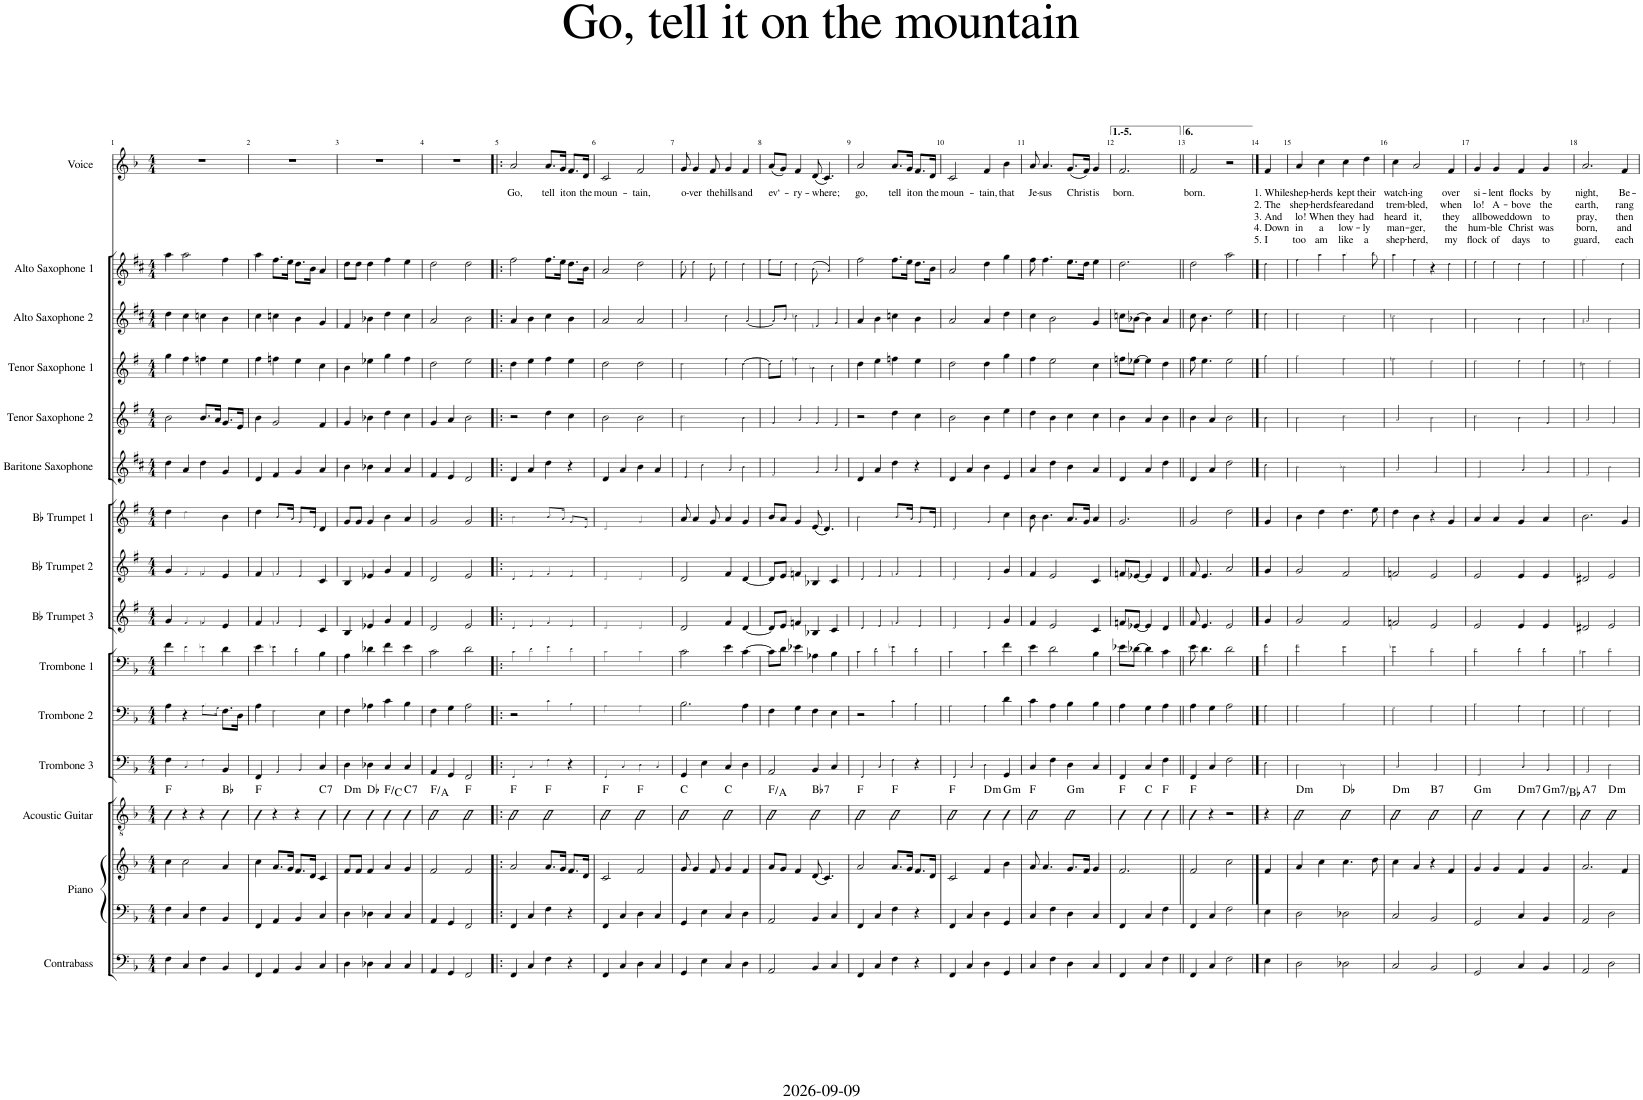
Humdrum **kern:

**kern	**kern	**kern	**kern	**harte	**kern	**kern	**kern	**kern	**kern	**kern	**kern	**kern	**kern	**kern	**kern	**kern	**text	**text	**text	**text	**text
*part15	*part14	*part14	*part13	*part13	*part12	*part11	*part10	*part9	*part8	*part7	*part6	*part5	*part4	*part3	*part2	*part1	*part1	*part1	*part1	*part1	*part1
*staff16	*staff15	*staff14	*staff13	*	*staff12	*staff11	*staff10	*staff9	*staff8	*staff7	*staff6	*staff5	*staff4	*staff3	*staff2	*staff1	*staff1	*staff1	*staff1	*staff1	*staff1
*I"Contrabass	*I"Piano	*	*I"Acoustic Guitar	*	*I"Trombone 3	*I"Trombone 2	*I"Trombone 1	*I"Bb Trumpet 3	*I"Bb Trumpet 2	*I"Bb Trumpet 1	*I"Baritone Saxophone	*I"Tenor Saxophone 2	*I"Tenor Saxophone 1	*I"Alto Saxophone 2	*I"Alto Saxophone 1	*I"Voice	*	*	*	*	*
*I'Cb.	*I'Pno.	*	*I'Guit.	*	*I'Tbn. 3	*I'Tbn. 2	*I'Tbn. 1	*I'Bb Tpt. 3	*I'Bb Tpt. 2	*I'Bb Tpt. 1	*I'Bar. Sax.	*I'T. Sax. 2	*I'T. Sax. 1	*I'A. Sax. 2	*I'A. Sax. 1	*I'Vo.	*	*	*	*	*
*clefF4	*clefF4	*clefG2	*clefGv2	*	*clefF4	*clefF4	*clefF4	*clefG2	*clefG2	*clefG2	*clefG2	*clefG2	*clefG2	*clefG2	*clefG2	*clefG2	*	*	*	*	*
*Trd7c12	*	*	*	*	*	*	*	*Trd1c2	*Trd1c2	*Trd1c2	*Trd12c21	*Trd8c14	*Trd8c14	*Trd5c9	*Trd5c9	*	*	*	*	*	*
*k[b-]	*k[b-]	*k[b-]	*k[b-]	*	*k[b-]	*k[b-]	*k[b-]	*k[f#]	*k[f#]	*k[f#]	*k[f#c#]	*k[f#]	*k[f#]	*k[f#c#]	*k[f#c#]	*k[b-]	*	*	*	*	*
*M4/4	*M4/4	*M4/4	*M4/4	*	*M4/4	*M4/4	*M4/4	*M4/4	*M4/4	*M4/4	*M4/4	*M4/4	*M4/4	*M4/4	*M4/4	*M4/4	*	*	*	*	*
=1	=1	=1	=1	=1	=1	=1	=1	=1	=1	=1	=1	=1	=1	=1	=1	=1	=1	=1	=1	=1	=1
4F\	4F\	4cc\	4B-\	F:maj	4F\	4A\	4f\	4g/	4g/	4dd\	4dd\	2b\	4gg\	4dd\	4aa\	1r	.	.	.	.	.
4C/	4C/	2cc\	4r	.	4C!/	4r	4e!\	4f#/	4f#/	2dd\	4a/	.	4ff#\	4cc#\	2aa\	.	.	.	.	.	.
4F\	4F\	.	4r	.	4F!\	8.A!\L	4e-X!\	4fn/	4fn/	.	4dd\	8.b/L	4ffn\	4ccn\	.	.	.	.	.	.	.
.	.	.	.	.	.	16G!\Jk	.	.	.	.	.	16a/Jk	.	.	.	.	.	.	.	.	.
4BB-/	4BB-/	4a/	4B-\	Bb:maj	4BB-/	8.F\L	4d\	4e/	4e/	4b\	4g/	8.g/L	4ee\	4b\	4ff#\	.	.	.	.	.	.
.	.	.	.	.	.	16D\Jk	.	.	.	.	.	16e/Jk	.	.	.	.	.	.	.	.	.
=2	=2	=2	=2	=2	=2	=2	=2	=2	=2	=2	=2	=2	=2	=2	=2	=2	=2	=2	=2	=2	=2
4FF/	4FF/	4cc\	4B-\	F:maj	4FF/	4A\	4e\	4f#/	4f#/	4dd\	4d/	4b\	4ff#\	4cc#\	4aa\	1r	.	.	.	.	.
4AA/	4AA/	8.a/L	4r	.	4AA/	2F\	4e-X\	4fn/	4fn/	8.b/L	4f#/	2g/	4ffn\	4ccn\	8.ff#\L	.	.	.	.	.	.
.	.	16g/Jk	.	.	.	.	.	.	.	16a/Jk	.	.	.	.	16ee\Jk	.	.	.	.	.	.
4BB-/	4BB-/	8.f/L	4r	.	4BB-/	.	4d\	4e/	4e/	8.g/L	4g/	.	4ee\	4b\	8.dd\L	.	.	.	.	.	.
.	.	16d/Jk	.	.	.	.	.	.	.	16e/Jk	.	.	.	.	16b\Jk	.	.	.	.	.	.
!	!	!	!	!LO:H:kt=7	!	!	!	!	!	!	!	!	!	!	!	!	!	!	!	!	!
4C/	4C/	4c/	4B-\	C:7	4C/	4E\	4B-\	4c/	4c/	4d/	4a/	4f#/	4cc\	4g/	4a/	.	.	.	.	.	.
=3	=3	=3	=3	=3	=3	=3	=3	=3	=3	=3	=3	=3	=3	=3	=3	=3	=3	=3	=3	=3	=3
!	!	!	!	!LO:H:kt=m	!	!	!	!	!	!	!	!	!	!	!	!	!	!	!	!	!
4D\	4D\	8f/L	4B-\	D:min	4D\	4F\	4A\	4B/	4B/	8g/L	4b\	4g/	4b\	4f#/	8dd\L	1r	.	.	.	.	.
.	.	8f/J	.	.	.	.	.	.	.	8g/J	.	.	.	.	8dd\J	.	.	.	.	.	.
4D-X\	4D-X\	4f/	4B-\	Db:maj	4D-X\	4A-X\	4d-X\	4e-X/	4e-X/	4g/	4b-X\	4b-X\	4ee-X\	4b-X\	4dd\	.	.	.	.	.	.
4C/	4C/	4a/	4B-\	F:maj/5	4C/	4c\	4f\	4g/	4g/	4b\	4a/	4dd\	4gg\	4dd\	4ff#\	.	.	.	.	.	.
!	!	!	!	!LO:H:kt=7	!	!	!	!	!	!	!	!	!	!	!	!	!	!	!	!	!
4C/	4C/	4g/	4B-\	C:7	4C/	4B-\	4e\	4f#/	4f#/	4a/	4a/	4cc\	4ff#\	4cc#\	4ee\	.	.	.	.	.	.
=4	=4	=4	=4	=4	=4	=4	=4	=4	=4	=4	=4	=4	=4	=4	=4	=4	=4	=4	=4	=4	=4
4AA/	4AA/	2f/	2B-\	F:maj/3	4AA/	4F\	2c\	2d/	2d/	2g/	4f#/	4g/	2dd\	2a/	2dd\	1r	.	.	.	.	.
4GG/	4GG/	.	.	.	4GG/	4G\	.	.	.	.	4e/	4a/	.	.	.	.	.	.	.	.	.
2FF/	2FF/	2f/	2B-\	F:maj	2FF/	2A\	2d\	2e/	2e/	2g/	2d/	2b\	2ee\	2b\	2dd\	.	.	.	.	.	.
=5!|:	=5!|:	=5!|:	=5!|:	=5!|:	=5!|:	=5!|:	=5!|:	=5!|:	=5!|:	=5!|:	=5!|:	=5!|:	=5!|:	=5!|:	=5!|:	=5!|:	=5!|:	=5!|:	=5!|:	=5!|:	=5!|:
!	!	!	!	!	!	!	!	!	!	!	!	!	!	!	!	!	!LO:LY:b	!	!	!	!
4FF/	4FF/	2a/	2B-\	F:maj	4FF/	2r	4c\	4d/	4d/	2b\	4d/	2r	4dd\	4a/	2ff#\	2a/	Go,	.	.	.	.
4C/	4C/	.	.	.	4C/	.	4d\	4e/	4e/	.	4a/	.	4ee\	4b\	.	.	.	.	.	.	.
!	!	!	!	!	!	!	!	!	!	!	!	!	!	!	!	!	!LO:LY:b	!	!	!	!
4F\	4F\	8.a/L	2B-\	F:maj	4F\	4c\	4e\	4f#/	4f#/	8.b/L	4dd\	4dd\	4ff#\	4cc#\	8.ff#\L	8.a/L	tell	.	.	.	.
!	!	!	!	!	!	!	!	!	!	!	!	!	!	!	!	!	!LO:LY:b	!	!	!	!
.	.	16g/Jk	.	.	.	.	.	.	.	16a/Jk	.	.	.	.	16ee\Jk	16g/Jk	it	.	.	.	.
!	!	!	!	!	!	!	!	!	!	!	!	!	!	!	!	!	!LO:LY:b	!	!	!	!
4r	4r	8.f/L	.	.	4r	4B-\	4d\	4e/	4e/	8.g/L	4r	4cc\	4ee\	4b\	8.dd\L	8.f/L	on	.	.	.	.
!	!	!	!	!	!	!	!	!	!	!	!	!	!	!	!	!	!LO:LY:b	!	!	!	!
.	.	16d/Jk	.	.	.	.	.	.	.	16e/Jk	.	.	.	.	16b\Jk	16d/Jk	the	.	.	.	.
=6	=6	=6	=6	=6	=6	=6	=6	=6	=6	=6	=6	=6	=6	=6	=6	=6	=6	=6	=6	=6	=6
!	!	!	!	!	!	!	!	!	!	!	!	!	!	!	!	!	!LO:LY:b	!	!	!	!
4FF/	4FF/	2c/	2B-\	F:maj	4FF/	2A\	2c\	2d/	2d/	2d/	4d/	2b\	2dd\	2a/	2a/	2c/	moun-	.	.	.	.
4C/	4C/	.	.	.	4C/	.	.	.	.	.	4a/	.	.	.	.	.	.	.	.	.	.
!	!	!	!	!	!	!	!	!	!	!	!	!	!	!	!	!	!LO:LY:b	!	!	!	!
4D\	4D\	2f/	2B-\	F:maj	4D\	2A\	2c\	2d/	2d/	2g/	4b\	2b\	2dd\	2a/	2dd\	2f/	-tain,	.	.	.	.
4C/	4C/	.	.	.	4C/	.	.	.	.	.	4a/	.	.	.	.	.	.	.	.	.	.
=7	=7	=7	=7	=7	=7	=7	=7	=7	=7	=7	=7	=7	=7	=7	=7	=7	=7	=7	=7	=7	=7
!	!	!	!	!	!	!	!	!	!	!	!	!	!	!	!	!	!LO:LY:b	!	!	!	!
4GG/	4GG/	8g/	2B-\	C:maj	4GG/	2.B-\	2c\	2d/	2d/	8a/	4e/	2.cc\	2dd\	2a/	8ee\	8g/	o-	.	.	.	.
!	!	!	!	!	!	!	!	!	!	!	!	!	!	!	!	!	!LO:LY:b	!	!	!	!
.	.	4g/	.	.	.	.	.	.	.	4a/	.	.	.	.	4ee\	4g/	-ver	.	.	.	.
4E\	4E\	.	.	.	4E\	.	.	.	.	.	4cc#\	.	.	.	.	.	.	.	.	.	.
!	!	!	!	!	!	!	!	!	!	!	!	!	!	!	!	!	!LO:LY:b	!	!	!	!
.	.	8f/	.	.	.	.	.	.	.	8g/	.	.	.	.	8dd\	8f/	the	.	.	.	.
!	!	!	!	!	!	!	!	!	!	!	!	!	!	!	!	!	!LO:LY:b	!	!	!	!
4C/	4C/	4g/	2B-\	C:maj	4C/	.	4e\	4f#/	4f#/	4a/	4a/	.	4ff#\	4cc#\	4ee\	4g/	hills	.	.	.	.
!	!	!	!	!	!	!	!	!	!	!	!	!	!	!	!	!	!LO:LY:b	!	!	!	!
4D\	4D\	4f/	.	.	4D\	4A\	[4c\	[4d/	[4d/	4g/	4b\	4b\	4dd\	4a/	4dd\	4f/	and	.	.	.	.
=8	=8	=8	=8	=8	=8	=8	=8	=8	=8	=8	=8	=8	=8	=8	=8	=8	=8	=8	=8	=8	=8
!	!	!	!	!	!	!	!	!	!	!	!	!	!	!	!	!	!LO:LY:b	!	!	!	!
2AA/	2AA/	8a/L	2B-\	F:maj/3	2AA/	4F\	8c\L]	8d/L]	8d/L]	8b/L	2f#/	4g/	8dd\L	8a/L	8ff#\L	(8a/L	ev‘-	.	.	.	.
.	.	8g/J	.	.	.	.	8d\J	8e/J	8e/J	8a/J	.	.	8ee\J	8b/J	8ee\J	8g/J)	.	.	.	.	.
!	!	!	!	!	!	!	!	!	!	!	!	!	!	!	!	!	!LO:LY:b	!	!	!	!
.	.	4f/	.	.	.	4G\	4e-X\	4fn/	4fn/	4g/	.	4a/	4ffn\	4ccn\	4dd\	4f/	-ry-	.	.	.	.
!	!	!	!	!LO:H:kt=7	!	!	!	!	!	!	!	!	!	!	!	!	!LO:LY:b	!	!	!	!
4BB-/	4BB-/	(8d/	2B-\	Bb:7	4BB-/	4F\	4A-X\	4B-X/	4B-X/	(8e/	4g/	4g/	4b-X\	4fn/	(8b\	(8d/	-where;	.	.	.	.
.	.	4.c/)	.	.	.	.	.	.	.	4.d/)	.	.	.	.	4.a/)	4.c/)	.	.	.	.	.
4C/	4C/	.	.	.	4C/	4E\	4B-\	4c/	4c/	.	4a/	4f#/	4cc\	4g/	.	.	.	.	.	.	.
=9	=9	=9	=9	=9	=9	=9	=9	=9	=9	=9	=9	=9	=9	=9	=9	=9	=9	=9	=9	=9	=9
!	!	!	!	!	!	!	!	!	!	!	!	!	!	!	!	!	!LO:LY:b	!	!	!	!
4FF/	4FF/	2a/	2B-\	F:maj	4FF/	2r	4c\	4d/	4d/	2b\	4d/	2r	4dd\	4a/	2ff#\	2a/	go,	.	.	.	.
4C/	4C/	.	.	.	4C/	.	4d\	4e/	4e/	.	4a/	.	4ee\	4b\	.	.	.	.	.	.	.
!	!	!	!	!	!	!	!	!	!	!	!	!	!	!	!	!	!LO:LY:b	!	!	!	!
4F\	4F\	8.a/L	2B-\	F:maj	4F\	4c\	4e-X\	4fn/	4fn/	8.b/L	4dd\	4dd\	4ffn\	4ccn\	8.ff#\L	8.a/L	tell	.	.	.	.
!	!	!	!	!	!	!	!	!	!	!	!	!	!	!	!	!	!LO:LY:b	!	!	!	!
.	.	16g/Jk	.	.	.	.	.	.	.	16a/Jk	.	.	.	.	16ee\Jk	16g/Jk	it	.	.	.	.
!	!	!	!	!	!	!	!	!	!	!	!	!	!	!	!	!	!LO:LY:b	!	!	!	!
4r	4r	8.f/L	.	.	4r	4B-\	4d\	4e/	4e/	8.g/L	4r	4cc\	4ee\	4b\	8.dd\L	8.f/L	on	.	.	.	.
!	!	!	!	!	!	!	!	!	!	!	!	!	!	!	!	!	!LO:LY:b	!	!	!	!
.	.	16d/Jk	.	.	.	.	.	.	.	16e/Jk	.	.	.	.	16b\Jk	16d/Jk	the	.	.	.	.
=10	=10	=10	=10	=10	=10	=10	=10	=10	=10	=10	=10	=10	=10	=10	=10	=10	=10	=10	=10	=10	=10
!	!	!	!	!	!	!	!	!	!	!	!	!	!	!	!	!	!LO:LY:b	!	!	!	!
4FF/	4FF/	2c/	2B-\	F:maj	4FF/	2A\	2c\	2d/	2d/	2d/	4d/	2b\	2dd\	2a/	2a/	2c/	moun-	.	.	.	.
4C/	4C/	.	.	.	4C/	.	.	.	.	.	4a/	.	.	.	.	.	.	.	.	.	.
!	!	!	!	!LO:H:kt=m	!	!	!	!	!	!	!	!	!	!	!	!	!LO:LY:b	!	!	!	!
4D\	4D\	4f/	4B-\	D:min	4D\	4A\	4c\	4d/	4d/	4g/	4b\	4b\	4dd\	4a/	4dd\	4f/	-tain,	.	.	.	.
!	!	!	!	!LO:H:kt=m	!	!	!	!	!	!	!	!	!	!	!	!	!LO:LY:b	!	!	!	!
4GG/	4GG/	4b-\	4B-\	G:min	4GG/	4d\	4f\	4g/	4g/	4cc\	4e/	4ee\	4gg\	4dd\	4gg\	4b-\	that	.	.	.	.
=11	=11	=11	=11	=11	=11	=11	=11	=11	=11	=11	=11	=11	=11	=11	=11	=11	=11	=11	=11	=11	=11
!	!	!	!	!	!	!	!	!	!	!	!	!	!	!	!	!	!LO:LY:b	!	!	!	!
4C/	4C/	8a/	2B-\	F:maj	4C/	4c\	4e\	4f#/	4f#/	8b\	4a/	4dd\	4ff#\	4cc#\	8ff#\	8a/	Je-	.	.	.	.
!	!	!	!	!	!	!	!	!	!	!	!	!	!	!	!	!	!LO:LY:b	!	!	!	!
.	.	4.a/	.	.	.	.	.	.	.	4.b\	.	.	.	.	4.ff#\	4.a/	-sus	.	.	.	.
4F\	4F\	.	.	.	4F\	4A\	2d\	2e/	2e/	.	4dd\	4b\	2ee\	2b\	.	.	.	.	.	.	.
!	!	!	!	!LO:H:kt=m	!	!	!	!	!	!	!	!	!	!	!	!	!LO:LY:b	!	!	!	!
4D\	4D\	8.g/L	2B-\	G:min	4D\	4B-\	.	.	.	8.a/L	4b\	4cc\	.	.	8.ee\L	(8.g/L	Christ	.	.	.	.
.	.	16f/Jk	.	.	.	.	.	.	.	16g/Jk	.	.	.	.	16dd\Jk	16f/Jk)	.	.	.	.	.
!	!	!	!	!	!	!	!	!	!	!	!	!	!	!	!	!	!LO:LY:b	!	!	!	!
4C/	4C/	4g/	.	.	4C/	4B-\	4B-\	4c/	4c/	4a/	4a/	4cc\	4cc\	4g/	4ee\	4g/	is	.	.	.	.
=12	=12	=12	=12	=12	=12	=12	=12	=12	=12	=12	=12	=12	=12	=12	=12	=12	=12	=12	=12	=12	=12
!	!	!	!	!	!	!	!	!	!	!	!	!	!	!	!	!	!LO:LY:b	!	!	!	!
4FF/	4FF/	2.f/	4B-\	F:maj	4FF/	4A\	8e-X\L	8fn/L	8fn/L	2.g/	4d/	4b\	8ffn\L	8ccn\L	2.dd\	2.f/	born.	.	.	.	.
.	.	.	.	.	.	.	[8d-X\J	[8e-X/J	[8e-X/J	.	.	.	[8ee-X\J	[8b-X\J	.	.	.	.	.	.	.
4C/	4C/	.	4B-\	C:maj	4C/	4G\	4d-\]	4e-/]	4e-/]	.	4a/	4a/	4ee-\]	4b-\]	.	.	.	.	.	.	.
4F\	4F\	.	4B-\	F:maj	4F\	4A\	4c\	4d/	4d/	.	4dd\	4b\	4dd\	4a/	.	.	.	.	.	.	.
=13||	=13||	=13||	=13||	=13||	=13||	=13||	=13||	=13||	=13||	=13||	=13||	=13||	=13||	=13||	=13||	=13||	=13||	=13||	=13||	=13||	=13||
!	!	!	!	!	!	!	!	!	!	!	!	!	!	!	!	!	!LO:LY:b	!	!	!	!
4FF/	4FF/	2f/	4B-\	F:maj	4FF/	4A\	8e\	8f#/	8f#/	2g/	4d/	4b\	8ff#\	8cc#\	2dd\	2f/	born.	.	.	.	.
.	.	.	.	.	.	.	4.d\	4.e/	4.e/	.	.	.	4.ee\	4.b\	.	.	.	.	.	.	.
4C/	4C/	.	4r	.	4C/	4G\	.	.	.	.	4a/	4a/	.	.	.	.	.	.	.	.	.
2F\	2F\	2cc\	2r	.	2F\	2A\	2d\	2e/	2a/	2dd\	2dd\	2b\	2ee\	2ee\	2aa\	2r	.	.	.	.	.
==14	==14	==14	==14	==14	==14	==14	==14	==14	==14	==14	==14	==14	==14	==14	==14	==14	==14	==14	==14	==14	==14
!	!	!	!	!	!	!	!	!	!	!	!	!	!	!	!	!	!LO:LY:b	!LO:LY:b	!LO:LY:b	!LO:LY:b	!LO:LY:b
4E\	4E\	4f/	4r	.	4E\	4A\	4f\	4g/	4g/	4g/	4cc#\	4b\	4gg\	4dd\	4dd\	4f/	1. While	2. The	3. And	4. Down	5. I
=15	=15	=15	=15	=15	=15	=15	=15	=15	=15	=15	=15	=15	=15	=15	=15	=15	=15	=15	=15	=15	=15
!	!	!	!	!LO:H:kt=m	!	!	!	!	!	!	!	!	!	!	!	!	!LO:LY:b	!LO:LY:b	!LO:LY:b	!LO:LY:b	!LO:LY:b
2D\	2D\	4a/	2B-\	D:min	2D\	2A\	2f\	2g/	2g/	4b\	2b\	2b\	2gg\	2dd\	4ff#\	4a/	shep-	shep-	lo!	in	too
!	!	!	!	!	!	!	!	!	!	!	!	!	!	!	!	!	!LO:LY:b	!LO:LY:b	!LO:LY:b	!LO:LY:b	!LO:LY:b
.	.	4cc\	.	.	.	.	.	.	.	4dd\	.	.	.	.	4aa\	4cc\	-herds	-herds	When	a	am
!	!	!	!	!	!	!	!	!	!	!	!	!	!	!	!	!	!LO:LY:b	!LO:LY:b	!LO:LY:b	!LO:LY:b	!LO:LY:b
2D-X\	2D-X\	4.cc\	2B-\	Db:maj	2D-X\	2B-\	2e\	2f#/	2f#/	4.dd\	2b-X\	2cc\	2ff#\	2cc#\	4.aa\	4cc\	kept	feared	they	low-	like
!	!	!	!	!	!	!	!	!	!	!	!	!	!	!	!	!	!LO:LY:b	!LO:LY:b	!LO:LY:b	!LO:LY:b	!LO:LY:b
.	.	.	.	.	.	.	.	.	.	.	.	.	.	.	.	4dd\	their	and	had	-ly	a
.	.	8dd\	.	.	.	.	.	.	.	8ee\	.	.	.	.	8bb\	.	.	.	.	.	.
=16	=16	=16	=16	=16	=16	=16	=16	=16	=16	=16	=16	=16	=16	=16	=16	=16	=16	=16	=16	=16	=16
!	!	!	!	!LO:H:kt=m	!	!	!	!	!	!	!	!	!	!	!	!	!LO:LY:b	!LO:LY:b	!LO:LY:b	!LO:LY:b	!LO:LY:b
2C/	2C/	4cc\	2B-\	D:min	2C/	2G\	2e-X\	2fn/	2fn/	4dd\	2a/	2a/	2ffn\	2ccn\	4aa\	4cc\	watch-	trem-	heard	man-	shep-
!	!	!	!	!	!	!	!	!	!	!	!	!	!	!	!	!	!LO:LY:b	!LO:LY:b	!LO:LY:b	!LO:LY:b	!LO:LY:b
.	.	4a/	.	.	.	.	.	.	.	4b\	.	.	.	.	4ff#\	2a/	-ing	-bled,	it,	-ger,	-herd,
!	!	!	!	!LO:H:kt=7	!	!	!	!	!	!	!	!	!	!	!	!	!	!	!	!	!
2BB-/	2BB-/	4r	2B-\	B:7	2BB-/	2A\	2d\	2e/	2e/	4r	2g/	2b\	2ee\	2b\	4r	.	.	.	.	.	.
!	!	!	!	!	!	!	!	!	!	!	!	!	!	!	!	!	!LO:LY:b	!LO:LY:b	!LO:LY:b	!LO:LY:b	!LO:LY:b
.	.	4f/	.	.	.	.	.	.	.	4g/	.	.	.	.	4dd\	4f/	over	when	they	the	my
=17	=17	=17	=17	=17	=17	=17	=17	=17	=17	=17	=17	=17	=17	=17	=17	=17	=17	=17	=17	=17	=17
!	!	!	!	!LO:H:kt=m	!	!	!	!	!	!	!	!	!	!	!	!	!LO:LY:b	!LO:LY:b	!LO:LY:b	!LO:LY:b	!LO:LY:b
2GG/	2GG/	4g/	2B-\	G:min	2GG/	2B-\	2d\	2e/	2e/	4a/	2e/	2cc\	2ee\	2b\	4ee\	4g/	si-	lo!	all	hum-	flock
!	!	!	!	!	!	!	!	!	!	!	!	!	!	!	!	!	!LO:LY:b	!LO:LY:b	!LO:LY:b	!LO:LY:b	!LO:LY:b
.	.	4g/	.	.	.	.	.	.	.	4a/	.	.	.	.	4ee\	4g/	-lent	A-	bowed	-ble	of
!	!	!	!	!LO:H:kt=m7	!	!	!	!	!	!	!	!	!	!	!	!	!LO:LY:b	!LO:LY:b	!LO:LY:b	!LO:LY:b	!LO:LY:b
4C/	4C/	4f/	4B-\	D:min7	4C/	4A\	4d\	4e/	4e/	4g/	4a/	4b\	4ee\	4b\	4dd\	4f/	flocks	-bove	down	Christ	days
!	!	!	!	!LO:H:kt=m7	!	!	!	!	!	!	!	!	!	!	!	!	!LO:LY:b	!LO:LY:b	!LO:LY:b	!LO:LY:b	!LO:LY:b
4BB-/	4BB-/	4g/	4B-\	G:min7/b3	4BB-/	4F\	4d\	4e/	4e/	4a/	4g/	4g/	4ee\	4b\	4ee\	4g/	by	the	to	was	to
=18	=18	=18	=18	=18	=18	=18	=18	=18	=18	=18	=18	=18	=18	=18	=18	=18	=18	=18	=18	=18	=18
!	!	!	!	!LO:H:kt=7	!	!	!	!	!	!	!	!	!	!	!	!	!LO:LY:b	!LO:LY:b	!LO:LY:b	!LO:LY:b	!LO:LY:b
2AA/	2AA/	2.a/	2B-\	A:7	2AA/	2G\	2c#X\	2d#X/	2d#X/	2.b\	2f#/	2a/	2dd#X\	2a#X/	2.ff#\	2.a/	night,	earth,	pray,	born,	guard,
!	!	!	!	!LO:H:kt=m	!	!	!	!	!	!	!	!	!	!	!	!	!	!	!	!	!
2D\	2D\	.	2B-\	D:min	2D\	2F\	2d\	2e/	2e/	.	2b\	2g/	2ee\	2b\	.	.	.	.	.	.	.
!	!	!	!	!	!	!	!	!	!	!	!	!	!	!	!	!	!LO:LY:b	!LO:LY:b	!LO:LY:b	!LO:LY:b	!LO:LY:b
.	.	4f/	.	.	.	.	.	.	.	4g/	.	.	.	.	4dd\	4f/	Be-	rang	then	and	each
=	=	=	=	=	=	=	=	=	=	=	=	=	=	=	=	=	=	=	=	=	=
*-	*-	*-	*-	*-	*-	*-	*-	*-	*-	*-	*-	*-	*-	*-	*-	*-	*-	*-	*-	*-	*-
